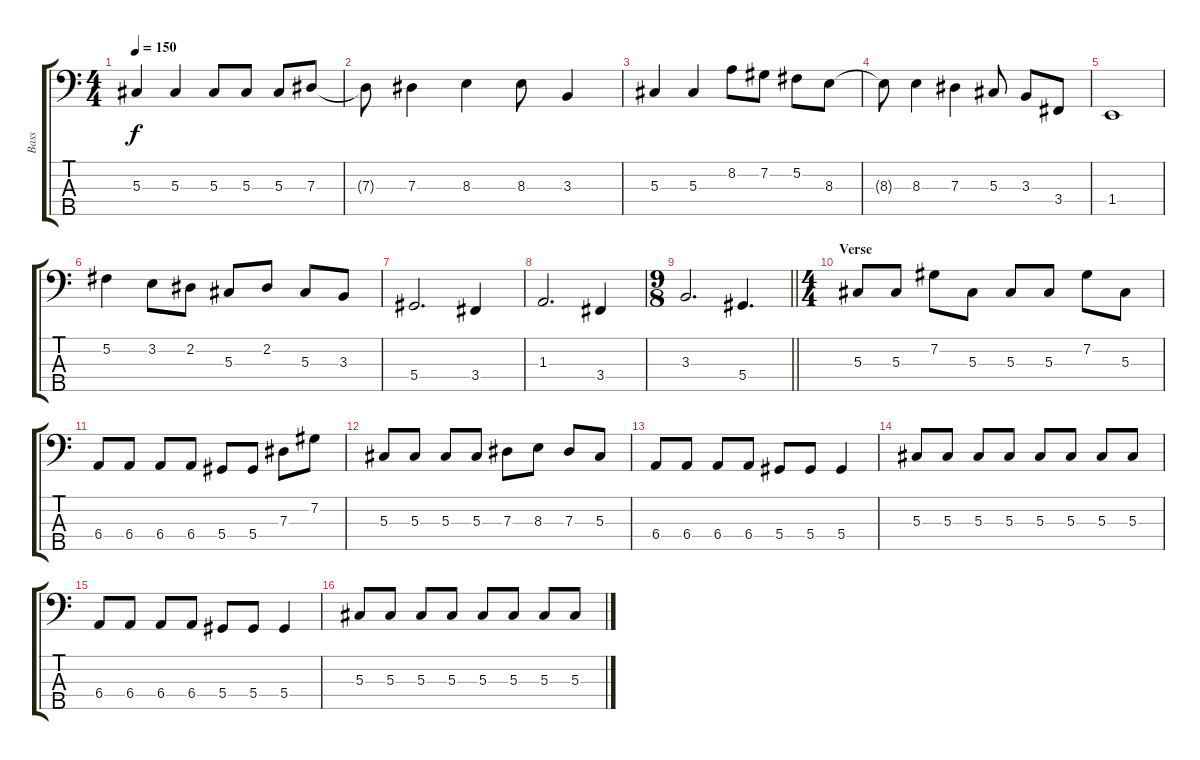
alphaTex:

\track ("Bass" "Bass") {instrument electricbassfinger}
\staff {score tabs}
\tuning (Gb2 Db2 Ab1 Eb1 Bb0) {hide}
\ts (4 4)
\tempo 150
\clef f4
\ks c
5.3.4{dy f} 5.3.4 5.3.8 5.3.8 5.3.8 7.3.8 |
7.3{t}.8 7.3.4 8.3.4 8.3.8 3.3.4 |
5.3.4 5.3.4 8.2.8 7.2.8 5.2.8 8.3.8 |
8.3{t}.8 8.3.4 7.3.4 5.3.8 3.3.8 3.4.8 |
1.4.1 |
5.2.4 3.2.8 2.2.8 5.3.8 2.2.8 5.3.8 3.3.8 |
5.4.2{d} 3.4.4 |
1.3.2{d} 3.4.4 |
\ts (9 8)
\barLineRight lightlight
3.3.2{d} 5.4.4{d} |
\ts (4 4)
\section ("" "Verse")
5.3.8 5.3.8 7.2.8 5.3.8 5.3.8 5.3.8 7.2.8 5.3.8 |
6.4.8 6.4.8 6.4.8 6.4.8 5.4.8 5.4.8 7.3.8 7.2.8 |
5.3.8 5.3.8 5.3.8 5.3.8 7.3.8 8.3.8 7.3.8 5.3.8 |
6.4.8 6.4.8 6.4.8 6.4.8 5.4.8 5.4.8 5.4.4 |
5.3.8 5.3.8 5.3.8 5.3.8 5.3.8 5.3.8 5.3.8 5.3.8 |
6.4.8 6.4.8 6.4.8 6.4.8 5.4.8 5.4.8 5.4.4 |
5.3.8 5.3.8 5.3.8 5.3.8 5.3.8 5.3.8 5.3.8 5.3.8
